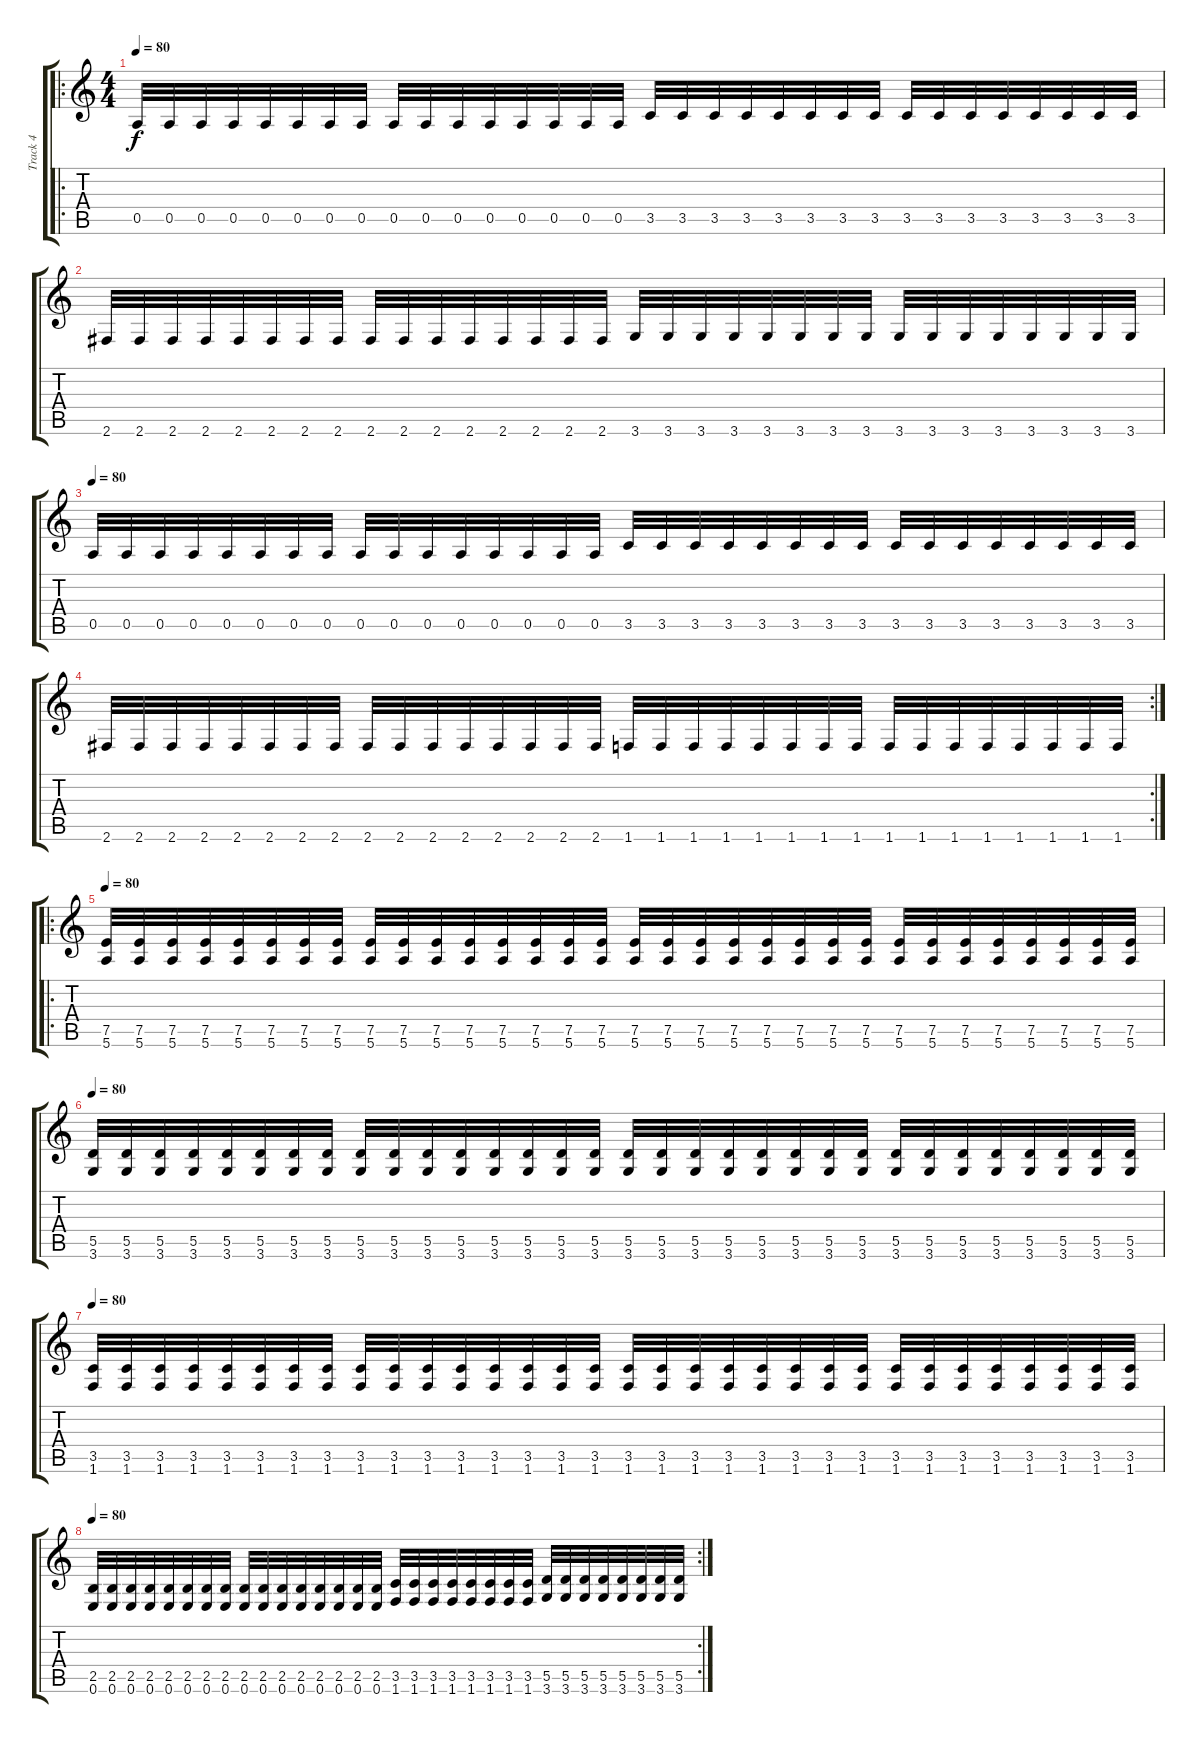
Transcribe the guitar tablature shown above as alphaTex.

\track ("Track 4" "Track 4") {instrument distortionguitar}
\staff {score tabs}
\tuning (E4 B3 G3 D3 A2 E2) {hide}
\ro
\ts (4 4)
\tempo 80
\clef g2
\ks c
0.5.32{dy f} 0.5.32 0.5.32 0.5.32 0.5.32 0.5.32 0.5.32 0.5.32 0.5.32 0.5.32 0.5.32 0.5.32 0.5.32 0.5.32 0.5.32 0.5.32 3.5.32 3.5.32 3.5.32 3.5.32 3.5.32 3.5.32 3.5.32 3.5.32 3.5.32 3.5.32 3.5.32 3.5.32 3.5.32 3.5.32 3.5.32 3.5.32 |
2.6.32 2.6.32 2.6.32 2.6.32 2.6.32 2.6.32 2.6.32 2.6.32 2.6.32 2.6.32 2.6.32 2.6.32 2.6.32 2.6.32 2.6.32 2.6.32 3.6.32 3.6.32 3.6.32 3.6.32 3.6.32 3.6.32 3.6.32 3.6.32 3.6.32 3.6.32 3.6.32 3.6.32 3.6.32 3.6.32 3.6.32 3.6.32 |
\tempo 80
0.5.32 0.5.32 0.5.32 0.5.32 0.5.32 0.5.32 0.5.32 0.5.32 0.5.32 0.5.32 0.5.32 0.5.32 0.5.32 0.5.32 0.5.32 0.5.32 3.5.32 3.5.32 3.5.32 3.5.32 3.5.32 3.5.32 3.5.32 3.5.32 3.5.32 3.5.32 3.5.32 3.5.32 3.5.32 3.5.32 3.5.32 3.5.32 |
\rc 2
2.6.32 2.6.32 2.6.32 2.6.32 2.6.32 2.6.32 2.6.32 2.6.32 2.6.32 2.6.32 2.6.32 2.6.32 2.6.32 2.6.32 2.6.32 2.6.32 1.6.32 1.6.32 1.6.32 1.6.32 1.6.32 1.6.32 1.6.32 1.6.32 1.6.32 1.6.32 1.6.32 1.6.32 1.6.32 1.6.32 1.6.32 1.6.32 |
\ro
\tempo 80
(7.5 5.6).32 (7.5 5.6).32 (7.5 5.6).32 (7.5 5.6).32 (7.5 5.6).32 (7.5 5.6).32 (7.5 5.6).32 (7.5 5.6).32 (7.5 5.6).32 (7.5 5.6).32 (7.5 5.6).32 (7.5 5.6).32 (7.5 5.6).32 (7.5 5.6).32 (7.5 5.6).32 (7.5 5.6).32 (7.5 5.6).32 (7.5 5.6).32 (7.5 5.6).32 (7.5 5.6).32 (7.5 5.6).32 (7.5 5.6).32 (7.5 5.6).32 (7.5 5.6).32 (7.5 5.6).32 (7.5 5.6).32 (7.5 5.6).32 (7.5 5.6).32 (7.5 5.6).32 (7.5 5.6).32 (7.5 5.6).32 (7.5 5.6).32 |
\tempo 80
(5.5 3.6).32 (5.5 3.6).32 (5.5 3.6).32 (5.5 3.6).32 (5.5 3.6).32 (5.5 3.6).32 (5.5 3.6).32 (5.5 3.6).32 (5.5 3.6).32 (5.5 3.6).32 (5.5 3.6).32 (5.5 3.6).32 (5.5 3.6).32 (5.5 3.6).32 (5.5 3.6).32 (5.5 3.6).32 (5.5 3.6).32 (5.5 3.6).32 (5.5 3.6).32 (5.5 3.6).32 (5.5 3.6).32 (5.5 3.6).32 (5.5 3.6).32 (5.5 3.6).32 (5.5 3.6).32 (5.5 3.6).32 (5.5 3.6).32 (5.5 3.6).32 (5.5 3.6).32 (5.5 3.6).32 (5.5 3.6).32 (5.5 3.6).32 |
\tempo 80
(3.5 1.6).32 (3.5 1.6).32 (3.5 1.6).32 (3.5 1.6).32 (3.5 1.6).32 (3.5 1.6).32 (3.5 1.6).32 (3.5 1.6).32 (3.5 1.6).32 (3.5 1.6).32 (3.5 1.6).32 (3.5 1.6).32 (3.5 1.6).32 (3.5 1.6).32 (3.5 1.6).32 (3.5 1.6).32 (3.5 1.6).32 (3.5 1.6).32 (3.5 1.6).32 (3.5 1.6).32 (3.5 1.6).32 (3.5 1.6).32 (3.5 1.6).32 (3.5 1.6).32 (3.5 1.6).32 (3.5 1.6).32 (3.5 1.6).32 (3.5 1.6).32 (3.5 1.6).32 (3.5 1.6).32 (3.5 1.6).32 (3.5 1.6).32 |
\rc 2
\tempo 80
(2.5 0.6).32 (2.5 0.6).32 (2.5 0.6).32 (2.5 0.6).32 (2.5 0.6).32 (2.5 0.6).32 (2.5 0.6).32 (2.5 0.6).32 (2.5 0.6).32 (2.5 0.6).32 (2.5 0.6).32 (2.5 0.6).32 (2.5 0.6).32 (2.5 0.6).32 (2.5 0.6).32 (2.5 0.6).32 (3.5 1.6).32 (3.5 1.6).32 (3.5 1.6).32 (3.5 1.6).32 (3.5 1.6).32 (3.5 1.6).32 (3.5 1.6).32 (3.5 1.6).32 (5.5 3.6).32 (5.5 3.6).32 (5.5 3.6).32 (5.5 3.6).32 (5.5 3.6).32 (5.5 3.6).32 (5.5 3.6).32 (5.5 3.6).32
